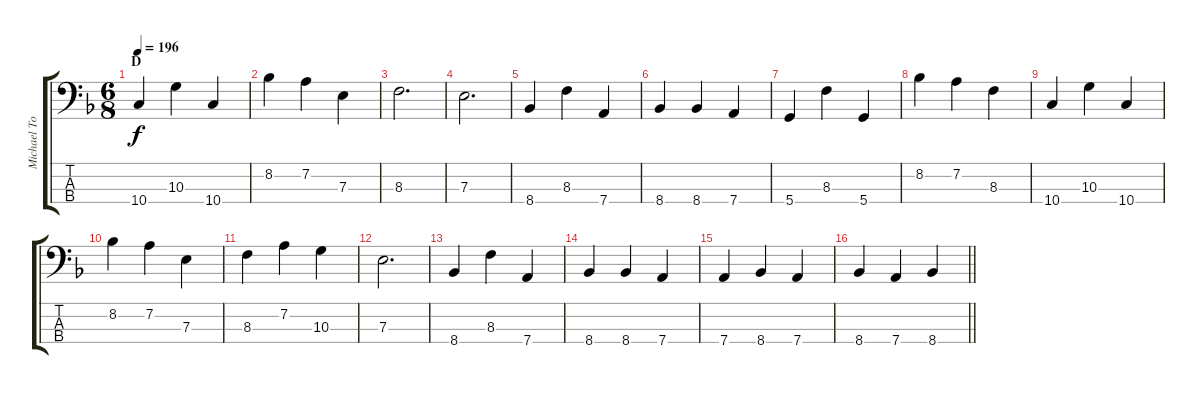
\track ("Michael Todd - Bass" "Michael To") {instrument electricbassfinger}
\staff {score tabs}
\tuning (G2 D2 A1 D1) {hide}
\ts (6 8)
\section ("" "D")
\tempo 196
\clef f4
\ks f
10.4.4{dy f} 10.3.4 10.4.4 |
8.2.4 7.2.4 7.3.4 |
8.3.2{d} |
7.3.2{d} |
8.4.4 8.3.4 7.4.4 |
8.4.4 8.4.4 7.4.4 |
5.4.4 8.3.4 5.4.4 |
8.2.4 7.2.4 8.3.4 |
10.4.4 10.3.4 10.4.4 |
8.2.4 7.2.4 7.3.4 |
8.3.4 7.2.4 10.3.4 |
7.3.2{d} |
8.4.4 8.3.4 7.4.4 |
8.4.4 8.4.4 7.4.4 |
7.4.4 8.4.4 7.4.4 |
\barLineRight lightlight
8.4.4 7.4.4 8.4.4
